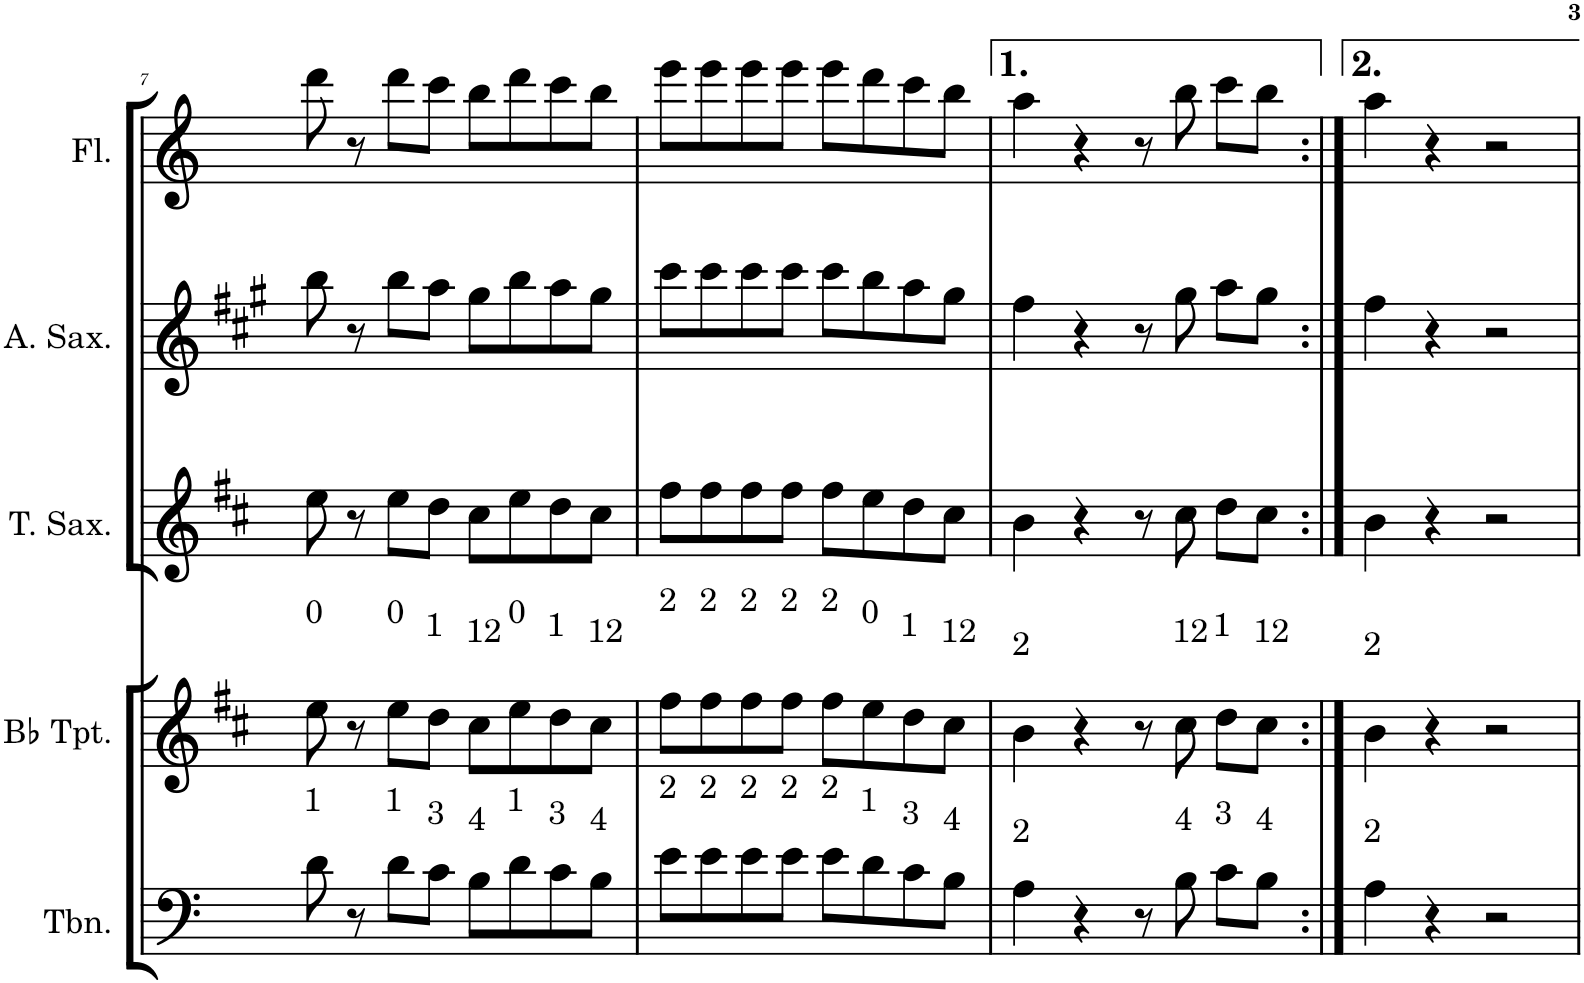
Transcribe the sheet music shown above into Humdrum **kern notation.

**kern	**kern	**kern	**kern	**kern
*part5	*part4	*part3	*part2	*part1
*staff5	*staff4	*staff3	*staff2	*staff1
*I"Trombone	*I"Bb Trumpet	*I"Tenor Saxophone	*I"Alto Saxophone	*I"Flute
*I'Tbn.	*I'Bb Tpt.	*I'T. Sax.	*I'A. Sax.	*I'Fl.
!!LO:PB:g=z
*clefF4	*clefG2	*clefG2	*clefG2	*clefG2
*	*Trd1c2	*Trd8c14	*Trd5c9	*
*k[]	*k[f#c#]	*k[f#c#]	*k[f#c#g#]	*k[]
*M4/4	*M4/4	*M4/4	*M4/4	*M4/4
=7	=7	=7	=7	=7
!	!LO:TX:a:t=0	!	!	!
!LO:TX:a:t=1	!	!	!	!
8d\	8ee\	8ee\	8bb\	8ddd\
8r	8r	8r	8r	8r
!	!LO:TX:a:t=0	!	!	!
!LO:TX:a:t=1	!	!	!	!
8d\L	8ee\L	8ee\L	8bb\L	8ddd\L
!	!LO:TX:a:t=1	!	!	!
!LO:TX:a:t=3	!	!	!	!
8c\J	8dd\J	8dd\J	8aa\J	8ccc\J
!	!LO:TX:a:t=12	!	!	!
!LO:TX:a:t=4	!	!	!	!
8B\L	8cc#\L	8cc#\L	8gg#\L	8bb\L
!	!LO:TX:a:t=0	!	!	!
!LO:TX:a:t=1	!	!	!	!
8d\	8ee\	8ee\	8bb\	8ddd\
!	!LO:TX:a:t=1	!	!	!
!LO:TX:a:t=3	!	!	!	!
8c\	8dd\	8dd\	8aa\	8ccc\
!	!LO:TX:a:t=12	!	!	!
!LO:TX:a:t=4	!	!	!	!
8B\J	8cc#\J	8cc#\J	8gg#\J	8bb\J
=8	=8	=8	=8	=8
!	!LO:TX:a:t=2	!	!	!
!LO:TX:a:t=2	!	!	!	!
8e\L	8ff#\L	8ff#\L	8ccc#\L	8eee\L
!	!LO:TX:a:t=2	!	!	!
!LO:TX:a:t=2	!	!	!	!
8e\	8ff#\	8ff#\	8ccc#\	8eee\
!	!LO:TX:a:t=2	!	!	!
!LO:TX:a:t=2	!	!	!	!
8e\	8ff#\	8ff#\	8ccc#\	8eee\
!	!LO:TX:a:t=2	!	!	!
!LO:TX:a:t=2	!	!	!	!
8e\J	8ff#\J	8ff#\J	8ccc#\J	8eee\J
!	!LO:TX:a:t=2	!	!	!
!LO:TX:a:t=2	!	!	!	!
8e\L	8ff#\L	8ff#\L	8ccc#\L	8eee\L
!	!LO:TX:a:t=0	!	!	!
!LO:TX:a:t=1	!	!	!	!
8d\	8ee\	8ee\	8bb\	8ddd\
!	!LO:TX:a:t=1	!	!	!
!LO:TX:a:t=3	!	!	!	!
8c\	8dd\	8dd\	8aa\	8ccc\
!	!LO:TX:a:t=12	!	!	!
!LO:TX:a:t=4	!	!	!	!
8B\J	8cc#\J	8cc#\J	8gg#\J	8bb\J
=9	=9	=9	=9	=9
!	!LO:TX:a:t=2	!	!	!
!LO:TX:a:t=2	!	!	!	!
4A\	4b\	4b\	4ff#\	4aa\
4r	4r	4r	4r	4r
8r	8r	8r	8r	8r
!	!LO:TX:a:t=12	!	!	!
!LO:TX:a:t=4	!	!	!	!
8B\	8cc#\	8cc#\	8gg#\	8bb\
!	!LO:TX:a:t=1	!	!	!
!LO:TX:a:t=3	!	!	!	!
8c\L	8dd\L	8dd\L	8aa\L	8ccc\L
!	!LO:TX:a:t=12	!	!	!
!LO:TX:a:t=4	!	!	!	!
8B\J	8cc#\J	8cc#\J	8gg#\J	8bb\J
=10:|!	=10:|!	=10:|!	=10:|!	=10:|!
!	!LO:TX:a:t=2	!	!	!
!LO:TX:a:t=2	!	!	!	!
4A\	4b\	4b\	4ff#\	4aa\
4r	4r	4r	4r	4r
2r	2r	2r	2r	2r
=	=	=	=	=
*-	*-	*-	*-	*-
